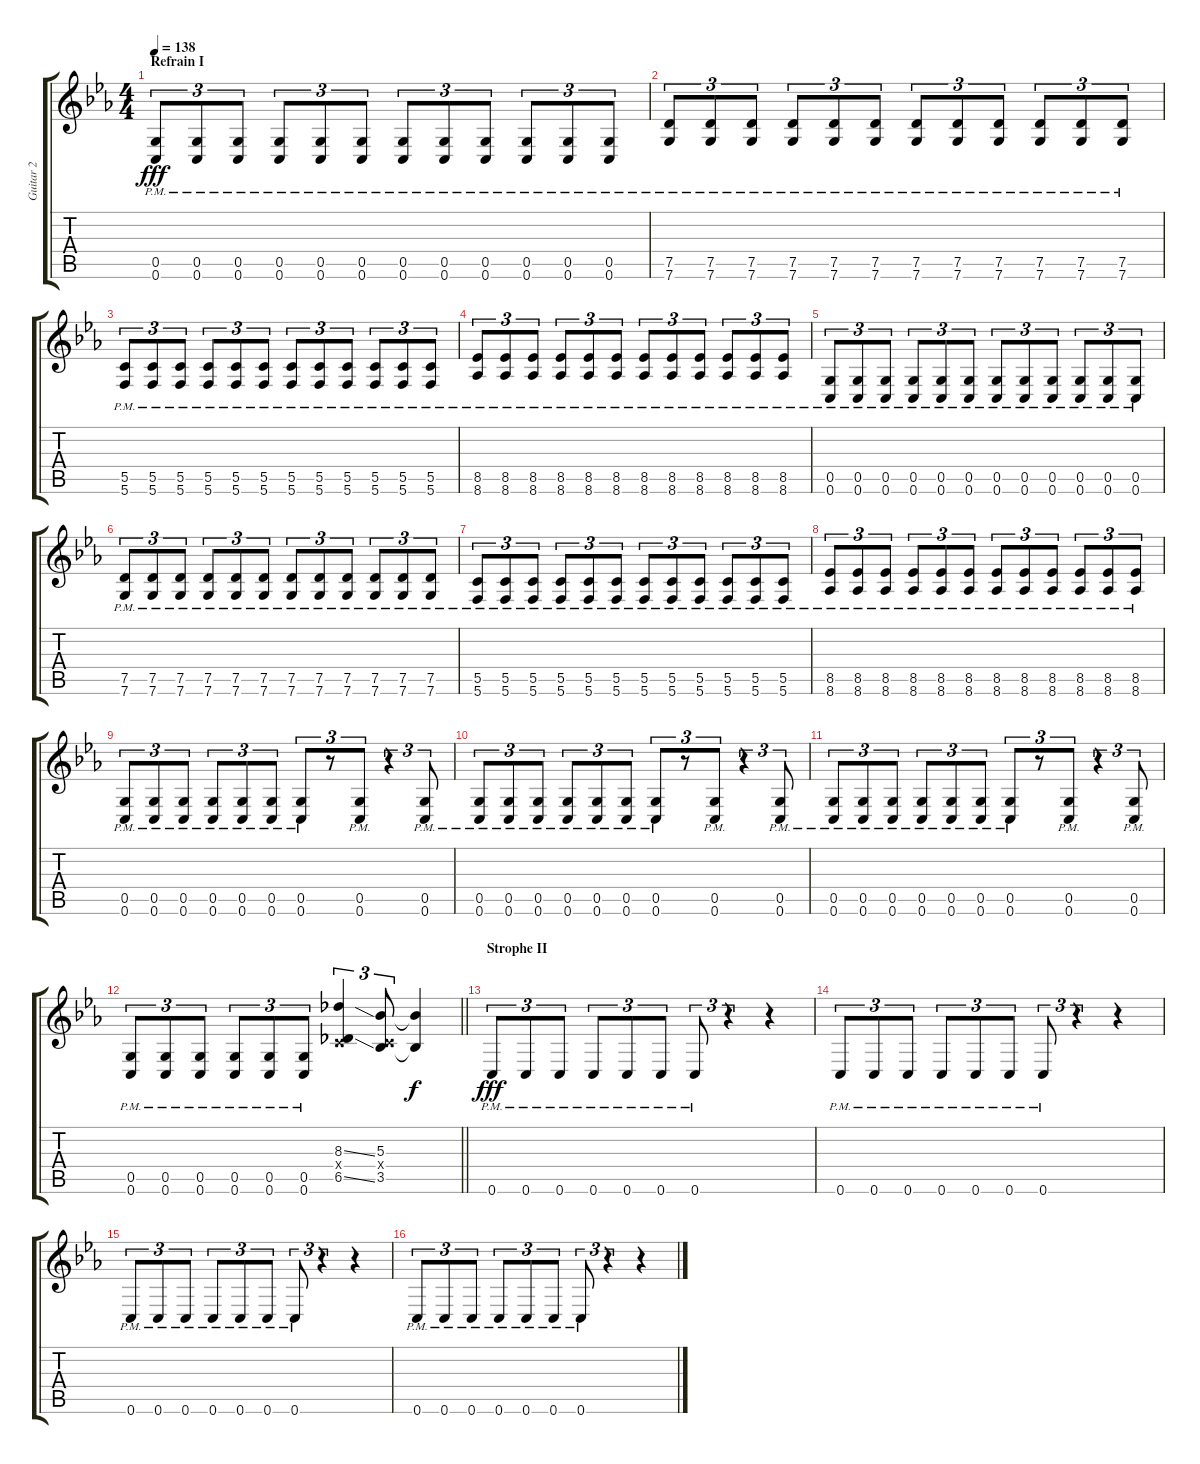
\track ("Guitar 2" "Guitar 2") {instrument overdrivenguitar}
\staff {score tabs}
\tuning (D4 A3 F3 C3 G2 C2) {hide}
\ts (4 4)
\section ("" "Refrain I")
\tempo 138
\clef g2
\ks eb
(0.5{pm} 0.6{pm}).8{tu (3 2) dy fff volume 6} (0.5{pm} 0.6{pm}).8{tu (3 2)} (0.5{pm} 0.6{pm}).8{tu (3 2)} (0.5{pm} 0.6{pm}).8{tu (3 2)} (0.5{pm} 0.6{pm}).8{tu (3 2)} (0.5{pm} 0.6{pm}).8{tu (3 2)} (0.5{pm} 0.6{pm}).8{tu (3 2)} (0.5{pm} 0.6{pm}).8{tu (3 2)} (0.5{pm} 0.6{pm}).8{tu (3 2)} (0.5{pm} 0.6{pm}).8{tu (3 2)} (0.5{pm} 0.6{pm}).8{tu (3 2)} (0.5{pm} 0.6{pm}).8{tu (3 2)} |
(7.5{pm} 7.6{pm}).8{tu (3 2)} (7.5{pm} 7.6{pm}).8{tu (3 2)} (7.5{pm} 7.6{pm}).8{tu (3 2)} (7.5{pm} 7.6{pm}).8{tu (3 2)} (7.5{pm} 7.6{pm}).8{tu (3 2)} (7.5{pm} 7.6{pm}).8{tu (3 2)} (7.5{pm} 7.6{pm}).8{tu (3 2)} (7.5{pm} 7.6{pm}).8{tu (3 2)} (7.5{pm} 7.6{pm}).8{tu (3 2)} (7.5{pm} 7.6{pm}).8{tu (3 2)} (7.5{pm} 7.6{pm}).8{tu (3 2)} (7.5{pm} 7.6{pm}).8{tu (3 2)} |
(5.5{pm} 5.6{pm}).8{tu (3 2)} (5.5{pm} 5.6{pm}).8{tu (3 2)} (5.5{pm} 5.6{pm}).8{tu (3 2)} (5.5{pm} 5.6{pm}).8{tu (3 2)} (5.5{pm} 5.6{pm}).8{tu (3 2)} (5.5{pm} 5.6{pm}).8{tu (3 2)} (5.5{pm} 5.6{pm}).8{tu (3 2)} (5.5{pm} 5.6{pm}).8{tu (3 2)} (5.5{pm} 5.6{pm}).8{tu (3 2)} (5.5{pm} 5.6{pm}).8{tu (3 2)} (5.5{pm} 5.6{pm}).8{tu (3 2)} (5.5{pm} 5.6{pm}).8{tu (3 2)} |
(8.5{pm} 8.6{pm}).8{tu (3 2)} (8.5{pm} 8.6{pm}).8{tu (3 2)} (8.5{pm} 8.6{pm}).8{tu (3 2)} (8.5{pm} 8.6{pm}).8{tu (3 2)} (8.5{pm} 8.6{pm}).8{tu (3 2)} (8.5{pm} 8.6{pm}).8{tu (3 2)} (8.5{pm} 8.6{pm}).8{tu (3 2)} (8.5{pm} 8.6{pm}).8{tu (3 2)} (8.5{pm} 8.6{pm}).8{tu (3 2)} (8.5{pm} 8.6{pm}).8{tu (3 2)} (8.5{pm} 8.6{pm}).8{tu (3 2)} (8.5{pm} 8.6{pm}).8{tu (3 2)} |
(0.5{pm} 0.6{pm}).8{tu (3 2)} (0.5{pm} 0.6{pm}).8{tu (3 2)} (0.5{pm} 0.6{pm}).8{tu (3 2)} (0.5{pm} 0.6{pm}).8{tu (3 2)} (0.5{pm} 0.6{pm}).8{tu (3 2)} (0.5{pm} 0.6{pm}).8{tu (3 2)} (0.5{pm} 0.6{pm}).8{tu (3 2)} (0.5{pm} 0.6{pm}).8{tu (3 2)} (0.5{pm} 0.6{pm}).8{tu (3 2)} (0.5{pm} 0.6{pm}).8{tu (3 2)} (0.5{pm} 0.6{pm}).8{tu (3 2)} (0.5{pm} 0.6{pm}).8{tu (3 2)} |
(7.5{pm} 7.6{pm}).8{tu (3 2)} (7.5{pm} 7.6{pm}).8{tu (3 2)} (7.5{pm} 7.6{pm}).8{tu (3 2)} (7.5{pm} 7.6{pm}).8{tu (3 2)} (7.5{pm} 7.6{pm}).8{tu (3 2)} (7.5{pm} 7.6{pm}).8{tu (3 2)} (7.5{pm} 7.6{pm}).8{tu (3 2)} (7.5{pm} 7.6{pm}).8{tu (3 2)} (7.5{pm} 7.6{pm}).8{tu (3 2)} (7.5{pm} 7.6{pm}).8{tu (3 2)} (7.5{pm} 7.6{pm}).8{tu (3 2)} (7.5{pm} 7.6{pm}).8{tu (3 2)} |
(5.5{pm} 5.6{pm}).8{tu (3 2)} (5.5{pm} 5.6{pm}).8{tu (3 2)} (5.5{pm} 5.6{pm}).8{tu (3 2)} (5.5{pm} 5.6{pm}).8{tu (3 2)} (5.5{pm} 5.6{pm}).8{tu (3 2)} (5.5{pm} 5.6{pm}).8{tu (3 2)} (5.5{pm} 5.6{pm}).8{tu (3 2)} (5.5{pm} 5.6{pm}).8{tu (3 2)} (5.5{pm} 5.6{pm}).8{tu (3 2)} (5.5{pm} 5.6{pm}).8{tu (3 2)} (5.5{pm} 5.6{pm}).8{tu (3 2)} (5.5{pm} 5.6{pm}).8{tu (3 2)} |
(8.5{pm} 8.6{pm}).8{tu (3 2)} (8.5{pm} 8.6{pm}).8{tu (3 2)} (8.5{pm} 8.6{pm}).8{tu (3 2)} (8.5{pm} 8.6{pm}).8{tu (3 2)} (8.5{pm} 8.6{pm}).8{tu (3 2)} (8.5{pm} 8.6{pm}).8{tu (3 2)} (8.5{pm} 8.6{pm}).8{tu (3 2)} (8.5{pm} 8.6{pm}).8{tu (3 2)} (8.5{pm} 8.6{pm}).8{tu (3 2)} (8.5{pm} 8.6{pm}).8{tu (3 2)} (8.5{pm} 8.6{pm}).8{tu (3 2)} (8.5{pm} 8.6{pm}).8{tu (3 2)} |
(0.5{pm} 0.6{pm}).8{tu (3 2)} (0.5{pm} 0.6{pm}).8{tu (3 2)} (0.5{pm} 0.6{pm}).8{tu (3 2)} (0.5{pm} 0.6{pm}).8{tu (3 2)} (0.5{pm} 0.6{pm}).8{tu (3 2)} (0.5{pm} 0.6{pm}).8{tu (3 2)} (0.5{pm} 0.6{pm}).8{tu (3 2)} r.8{tu (3 2)} (0.5{pm} 0.6{pm}).8{tu (3 2)} r.4{tu (3 2)} (0.5{pm} 0.6{pm}).8{tu (3 2)} |
(0.5{pm} 0.6{pm}).8{tu (3 2)} (0.5{pm} 0.6{pm}).8{tu (3 2)} (0.5{pm} 0.6{pm}).8{tu (3 2)} (0.5{pm} 0.6{pm}).8{tu (3 2)} (0.5{pm} 0.6{pm}).8{tu (3 2)} (0.5{pm} 0.6{pm}).8{tu (3 2)} (0.5{pm} 0.6{pm}).8{tu (3 2)} r.8{tu (3 2)} (0.5{pm} 0.6{pm}).8{tu (3 2)} r.4{tu (3 2)} (0.5{pm} 0.6{pm}).8{tu (3 2)} |
(0.5{pm} 0.6{pm}).8{tu (3 2)} (0.5{pm} 0.6{pm}).8{tu (3 2)} (0.5{pm} 0.6{pm}).8{tu (3 2)} (0.5{pm} 0.6{pm}).8{tu (3 2)} (0.5{pm} 0.6{pm}).8{tu (3 2)} (0.5{pm} 0.6{pm}).8{tu (3 2)} (0.5{pm} 0.6{pm}).8{tu (3 2)} r.8{tu (3 2)} (0.5{pm} 0.6{pm}).8{tu (3 2)} r.4{tu (3 2)} (0.5{pm} 0.6{pm}).8{tu (3 2)} |
\barLineRight lightlight
(0.5{pm} 0.6{pm}).8{tu (3 2)} (0.5{pm} 0.6{pm}).8{tu (3 2)} (0.5{pm} 0.6{pm}).8{tu (3 2)} (0.5{pm} 0.6{pm}).8{tu (3 2)} (0.5{pm} 0.6{pm}).8{tu (3 2)} (0.5{pm} 0.6{pm}).8{tu (3 2)} (8.3{ss} 0.4{x} 6.5{ss}).4{tu (3 2)} (5.3 0.4{x} 3.5).8{tu (3 2)} (5.3{t} 3.5{t}).4{dy f} |
\section ("" "Strophe II")
0.6{pm}.8{tu (3 2) dy fff} 0.6{pm}.8{tu (3 2)} 0.6{pm}.8{tu (3 2)} 0.6{pm}.8{tu (3 2)} 0.6{pm}.8{tu (3 2)} 0.6{pm}.8{tu (3 2)} 0.6{pm}.8{tu (3 2)} r.4{tu (3 2)} r.4 |
0.6{pm}.8{tu (3 2)} 0.6{pm}.8{tu (3 2)} 0.6{pm}.8{tu (3 2)} 0.6{pm}.8{tu (3 2)} 0.6{pm}.8{tu (3 2)} 0.6{pm}.8{tu (3 2)} 0.6{pm}.8{tu (3 2)} r.4{tu (3 2)} r.4 |
0.6{pm}.8{tu (3 2)} 0.6{pm}.8{tu (3 2)} 0.6{pm}.8{tu (3 2)} 0.6{pm}.8{tu (3 2)} 0.6{pm}.8{tu (3 2)} 0.6{pm}.8{tu (3 2)} 0.6{pm}.8{tu (3 2)} r.4{tu (3 2)} r.4 |
0.6{pm}.8{tu (3 2)} 0.6{pm}.8{tu (3 2)} 0.6{pm}.8{tu (3 2)} 0.6{pm}.8{tu (3 2)} 0.6{pm}.8{tu (3 2)} 0.6{pm}.8{tu (3 2)} 0.6{pm}.8{tu (3 2)} r.4{tu (3 2)} r.4
